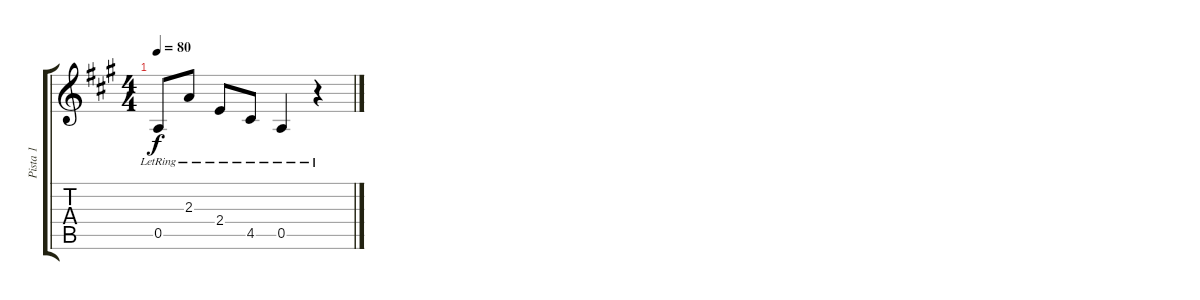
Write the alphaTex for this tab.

\track ("Pista 1" "Pista 1") {instrument acousticguitarsteel}
\staff {score tabs}
\tuning (E4 B3 G3 D3 A2 E2) {hide}
\ts (4 4)
\tempo 80
\clef g2
\ks a
0.5{lr}.8{dy f} 2.3{lr}.8 2.4{lr}.8 4.5{lr}.8 0.5{lr}.4 r.4
